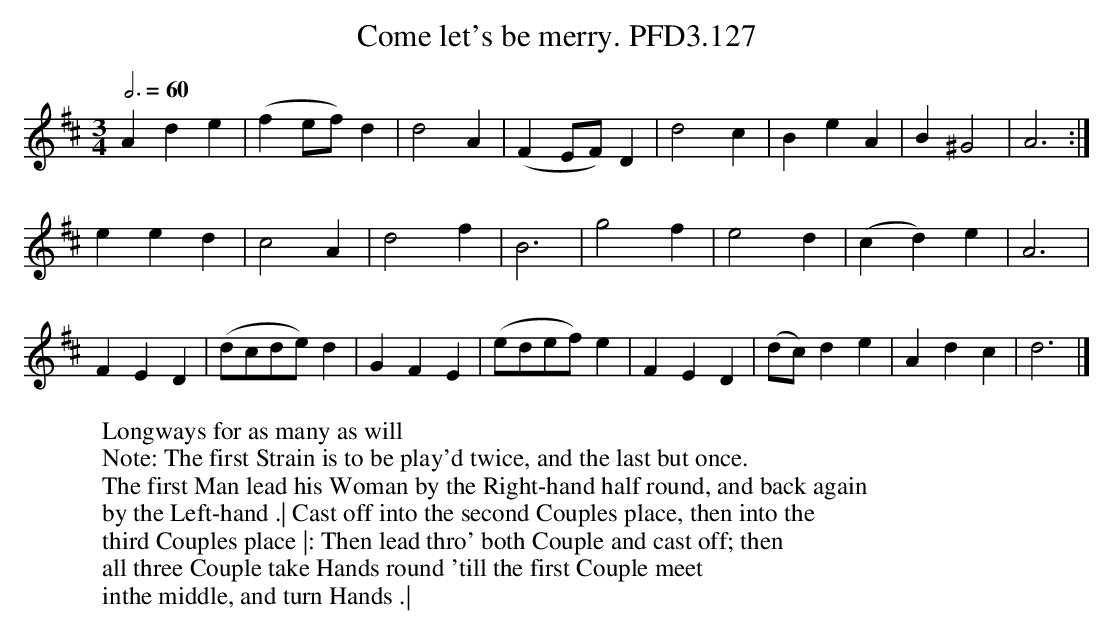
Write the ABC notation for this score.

X:1
T:Come let's be merry. PFD3.127
M:3/4
L:1/4
W:Longways for as many as will
W:Note: The first Strain is to be play'd twice, and the last but once.
W:The first Man lead his Woman by the Right-hand half round, and back again
W:by the Left-hand .| Cast off into the second Couples place, then into the
W:third Couples place |: Then lead thro' both Couple and cast off; then
W:all three Couple take Hands round 'till the first Couple meet
W:inthe middle, and turn Hands .|
Q:3/4=60
K:D
Ade | (fe/f/)d | d2A | (FE/F/)D |d2c | BeA | B^G2 | A3 :|
eed | c2A | d2f | B3 |g2f | e2d | (cd)e | A3 |
FED | (d/c/d/e/)d | GFE | (e/d/e/f/)e |FED | (d/c/)de | Adc | d3 |]
